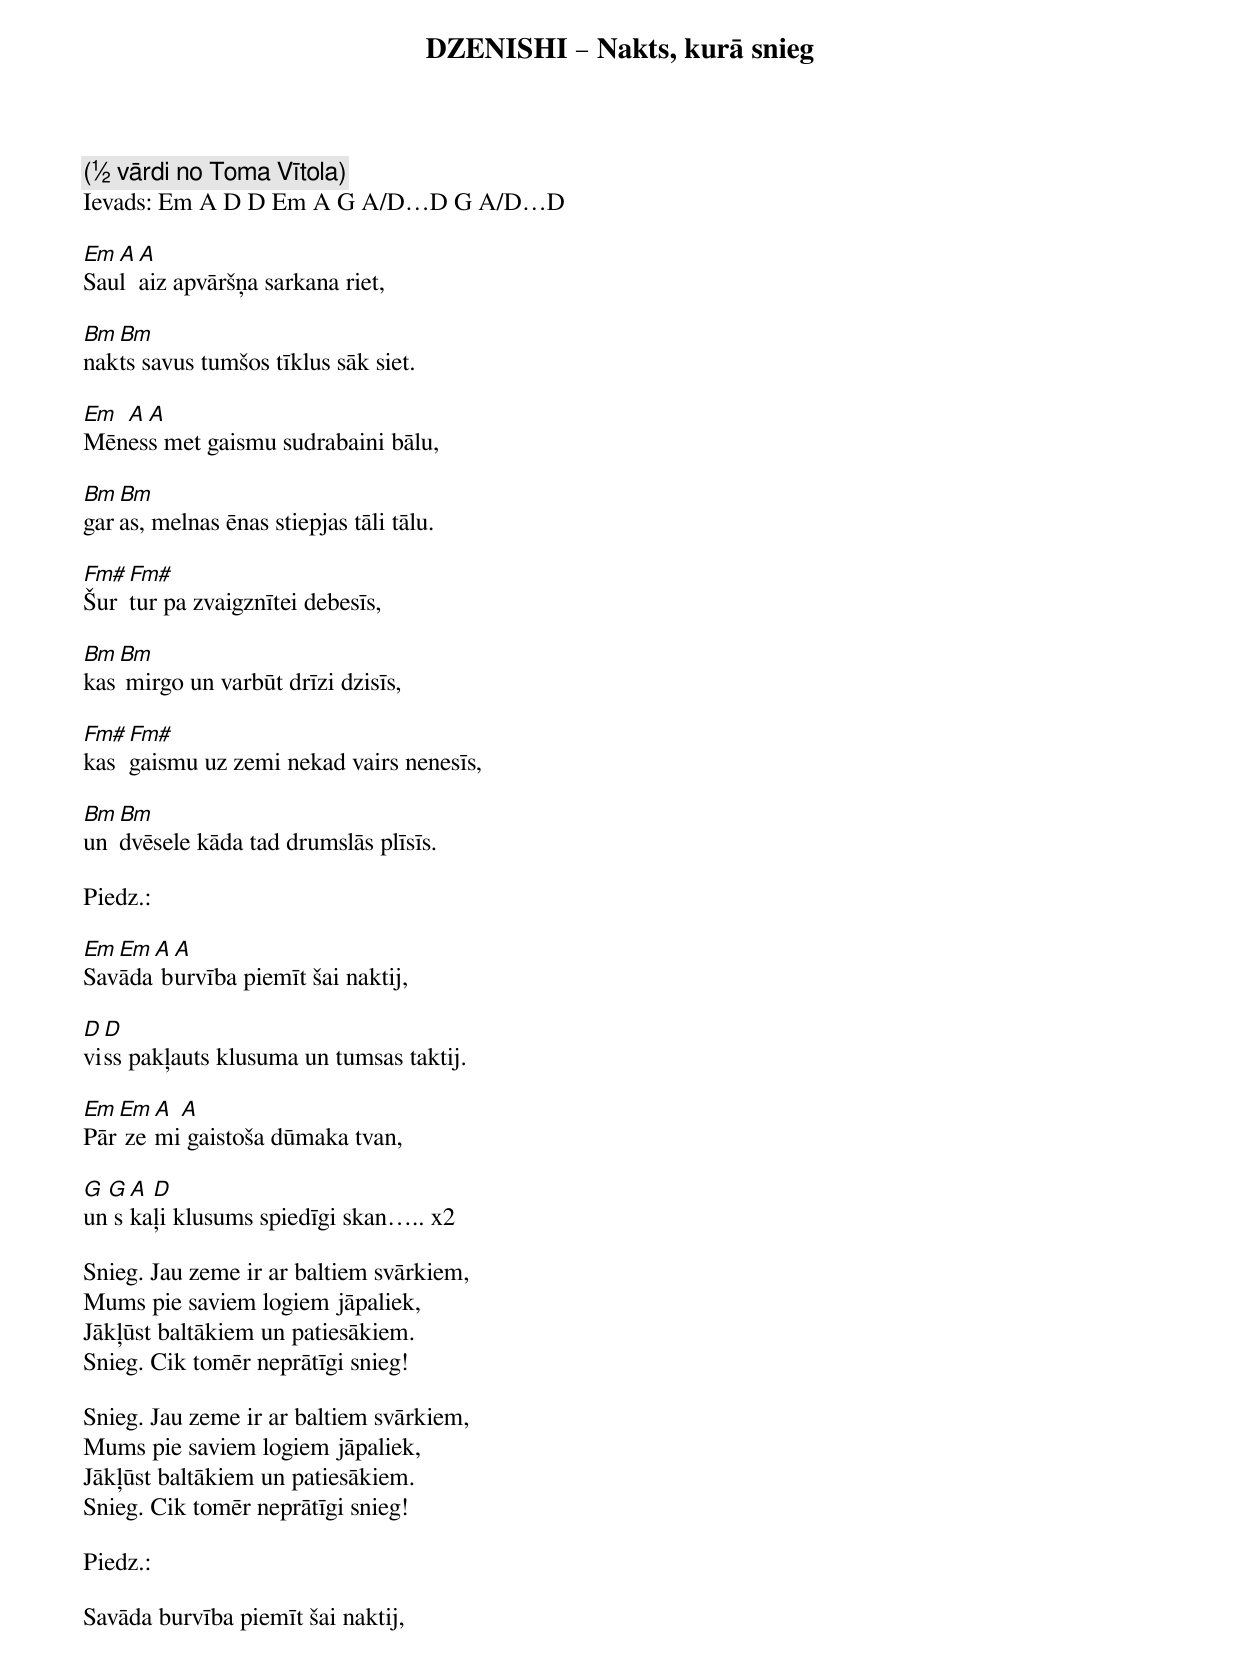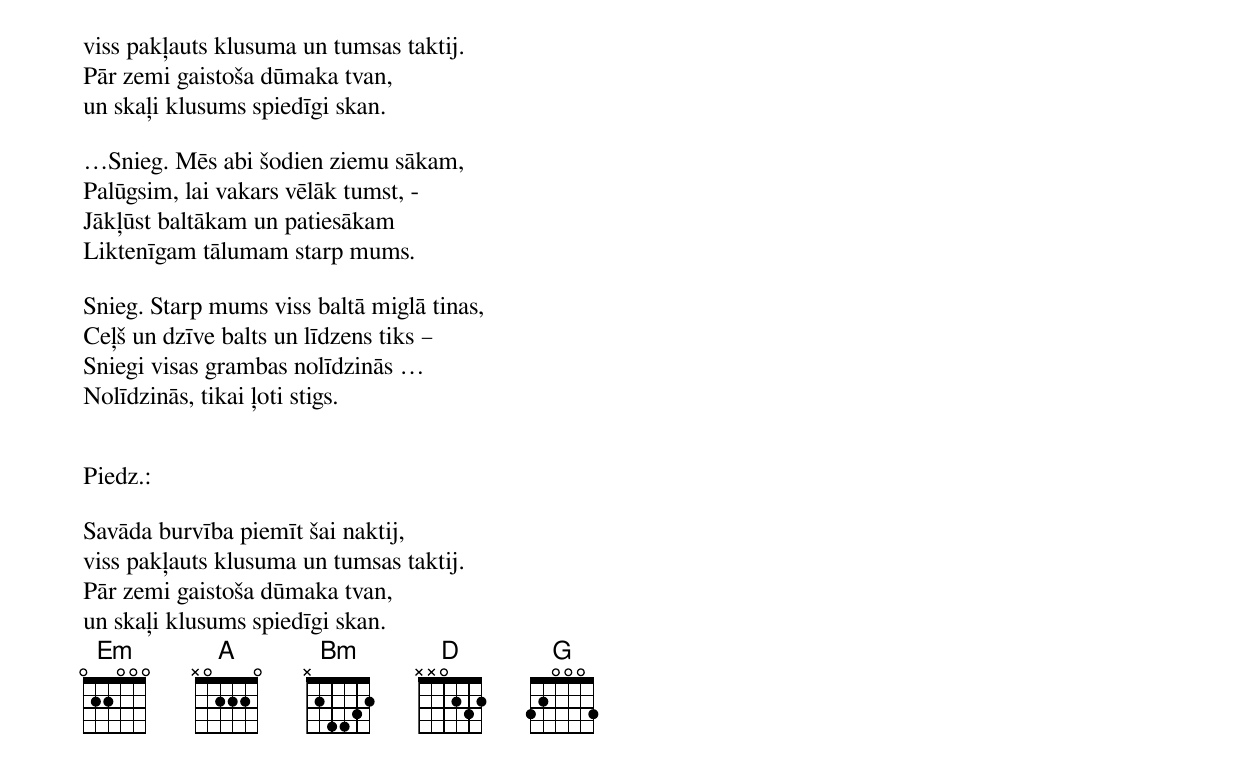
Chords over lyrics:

DZENISHI – Nakts, kurā snieg

(½ vārdi no Toma Vītola)
Ievads: Em A D D Em A G A/D…D G A/D…D

Em A A
Saul aiz apvāršņa sarkana riet,

Bm Bm
nakts savus tumšos tīklus sāk siet.

Em A A
Mēness met gaismu sudrabaini bālu,

Bm Bm
garas, melnas ēnas stiepjas tāli tālu.

Fm# Fm#
Šur tur pa zvaigznītei debesīs,

Bm Bm
kas mirgo un varbūt drīzi dzisīs,

Fm# Fm#
kas gaismu uz zemi nekad vairs nenesīs,

Bm Bm
un dvēsele kāda tad drumslās plīsīs.

Piedz.:

Em Em A A
Savāda burvība piemīt šai naktij,

D D
viss pakļauts klusuma un tumsas taktij.

Em Em A A
Pār zemi gaistoša dūmaka tvan,

G G A D
un skaļi klusums spiedīgi skan….. x2

Snieg. Jau zeme ir ar baltiem svārkiem,
Mums pie saviem logiem jāpaliek,
Jākļūst baltākiem un patiesākiem.
Snieg. Cik tomēr neprātīgi snieg!

Snieg. Jau zeme ir ar baltiem svārkiem,
Mums pie saviem logiem jāpaliek,
Jākļūst baltākiem un patiesākiem.
Snieg. Cik tomēr neprātīgi snieg!

Piedz.:

Savāda burvība piemīt šai naktij,
viss pakļauts klusuma un tumsas taktij.
Pār zemi gaistoša dūmaka tvan,
un skaļi klusums spiedīgi skan.

…Snieg. Mēs abi šodien ziemu sākam,
Palūgsim, lai vakars vēlāk tumst, -
Jākļūst baltākam un patiesākam
Liktenīgam tālumam starp mums.

Snieg. Starp mums viss baltā miglā tinas,
Ceļš un dzīve balts un līdzens tiks –
Sniegi visas grambas nolīdzinās …
Nolīdzinās, tikai ļoti stigs.


Piedz.:

Savāda burvība piemīt šai naktij,
viss pakļauts klusuma un tumsas taktij.
Pār zemi gaistoša dūmaka tvan,
un skaļi klusums spiedīgi skan.
